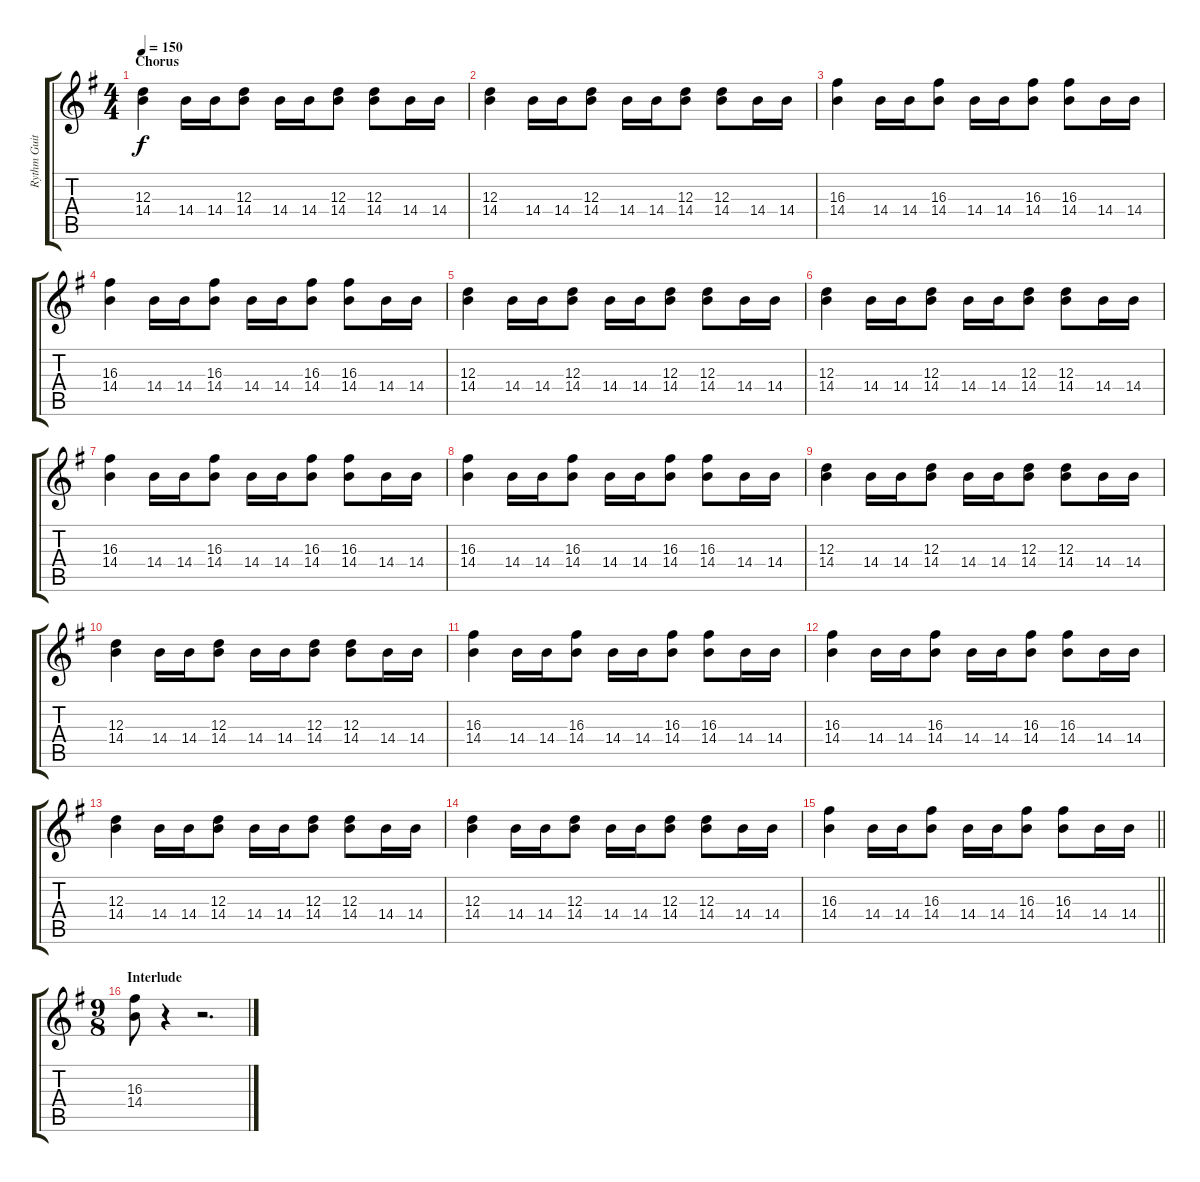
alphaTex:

\track ("Rythm Guitar 2" "Rythm Guit") {instrument distortionguitar}
\staff {score tabs}
\tuning (B3 Gb3 D3 A2 E2 B1) {hide}
\ts (4 4)
\section ("" "Chorus")
\tempo 150
\clef g2
\ks g
(12.3 14.4).4{dy f} 14.4.16 14.4.16 (12.3 14.4).8 14.4.16 14.4.16 (12.3 14.4).8 (12.3 14.4).8 14.4.16 14.4.16 |
(12.3 14.4).4 14.4.16 14.4.16 (12.3 14.4).8 14.4.16 14.4.16 (12.3 14.4).8 (12.3 14.4).8 14.4.16 14.4.16 |
(16.3 14.4).4 14.4.16 14.4.16 (16.3 14.4).8 14.4.16 14.4.16 (16.3 14.4).8 (16.3 14.4).8 14.4.16 14.4.16 |
(16.3 14.4).4 14.4.16 14.4.16 (16.3 14.4).8 14.4.16 14.4.16 (16.3 14.4).8 (16.3 14.4).8 14.4.16 14.4.16 |
(12.3 14.4).4 14.4.16 14.4.16 (12.3 14.4).8 14.4.16 14.4.16 (12.3 14.4).8 (12.3 14.4).8 14.4.16 14.4.16 |
(12.3 14.4).4 14.4.16 14.4.16 (12.3 14.4).8 14.4.16 14.4.16 (12.3 14.4).8 (12.3 14.4).8 14.4.16 14.4.16 |
(16.3 14.4).4 14.4.16 14.4.16 (16.3 14.4).8 14.4.16 14.4.16 (16.3 14.4).8 (16.3 14.4).8 14.4.16 14.4.16 |
(16.3 14.4).4 14.4.16 14.4.16 (16.3 14.4).8 14.4.16 14.4.16 (16.3 14.4).8 (16.3 14.4).8 14.4.16 14.4.16 |
(12.3 14.4).4 14.4.16 14.4.16 (12.3 14.4).8 14.4.16 14.4.16 (12.3 14.4).8 (12.3 14.4).8 14.4.16 14.4.16 |
(12.3 14.4).4 14.4.16 14.4.16 (12.3 14.4).8 14.4.16 14.4.16 (12.3 14.4).8 (12.3 14.4).8 14.4.16 14.4.16 |
(16.3 14.4).4 14.4.16 14.4.16 (16.3 14.4).8 14.4.16 14.4.16 (16.3 14.4).8 (16.3 14.4).8 14.4.16 14.4.16 |
(16.3 14.4).4 14.4.16 14.4.16 (16.3 14.4).8 14.4.16 14.4.16 (16.3 14.4).8 (16.3 14.4).8 14.4.16 14.4.16 |
(12.3 14.4).4 14.4.16 14.4.16 (12.3 14.4).8 14.4.16 14.4.16 (12.3 14.4).8 (12.3 14.4).8 14.4.16 14.4.16 |
(12.3 14.4).4 14.4.16 14.4.16 (12.3 14.4).8 14.4.16 14.4.16 (12.3 14.4).8 (12.3 14.4).8 14.4.16 14.4.16 |
\barLineRight lightlight
(16.3 14.4).4 14.4.16 14.4.16 (16.3 14.4).8 14.4.16 14.4.16 (16.3 14.4).8 (16.3 14.4).8 14.4.16 14.4.16 |
\ts (9 8)
\section ("" "Interlude")
(16.3 14.4).8 r.4 r.2{d}
